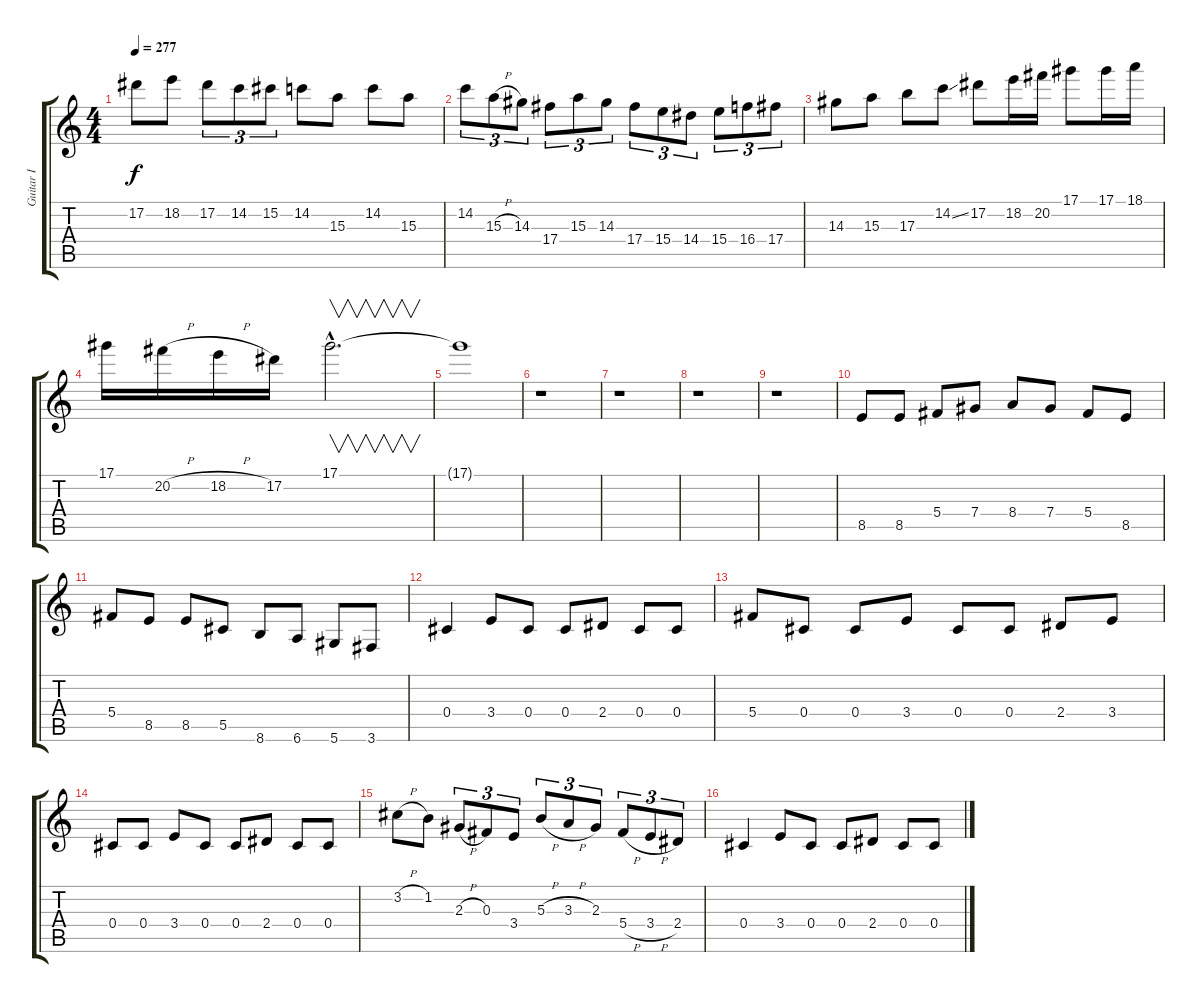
\track ("Guitar I" "Guitar I") {instrument overdrivenguitar}
\staff {score tabs}
\tuning (Eb4 Bb3 Gb3 Db3 Ab2 Eb2) {hide}
\ts (4 4)
\tempo 277
\clef g2
\ks c
17.2.8{dy f} 18.2.8 17.2.8{tu (3 2)} 14.2.8{tu (3 2)} 15.2.8{tu (3 2)} 14.2.8 15.3.8 14.2.8 15.3.8 |
14.2.8{tu (3 2)} 15.3{h}.8{tu (3 2)} 14.3.8{tu (3 2)} 17.4.8{tu (3 2)} 15.3.8{tu (3 2)} 14.3.8{tu (3 2)} 17.4.8{tu (3 2)} 15.4.8{tu (3 2)} 14.4.8{tu (3 2)} 15.4.8{tu (3 2)} 16.4.8{tu (3 2)} 17.4.8{tu (3 2)} |
14.3.8 15.3.8 17.3.8 14.2{ss}.8 17.2.8 18.2.16 20.2.16 17.1.8 17.1.16 18.1.16 |
17.1.16 20.2{h}.16 18.2{h}.16 17.2.16 17.1{hac}.2{v d} |
17.1{t}.1 |
r.1 |
r.1 |
r.1 |
r.1 |
8.5.8 8.5.8 5.4.8 7.4.8 8.4.8 7.4.8 5.4.8 8.5.8 |
5.4.8 8.5.8 8.5.8 5.5.8 8.6.8 6.6.8 5.6.8 3.6.8 |
0.4.4 3.4.8 0.4.8 0.4.8 2.4.8 0.4.8 0.4.8 |
5.4.8 0.4.8 0.4.8 3.4.8 0.4.8 0.4.8 2.4.8 3.4.8 |
0.4.8 0.4.8 3.4.8 0.4.8 0.4.8 2.4.8 0.4.8 0.4.8 |
3.2{h}.8 1.2.8 2.3{h}.8{tu (3 2)} 0.3.8{tu (3 2)} 3.4.8{tu (3 2)} 5.3{h}.8{tu (3 2)} 3.3{h}.8{tu (3 2)} 2.3.8{tu (3 2)} 5.4{h}.8{tu (3 2)} 3.4{h}.8{tu (3 2)} 2.4.8{tu (3 2)} |
0.4.4 3.4.8 0.4.8 0.4.8 2.4.8 0.4.8 0.4.8
